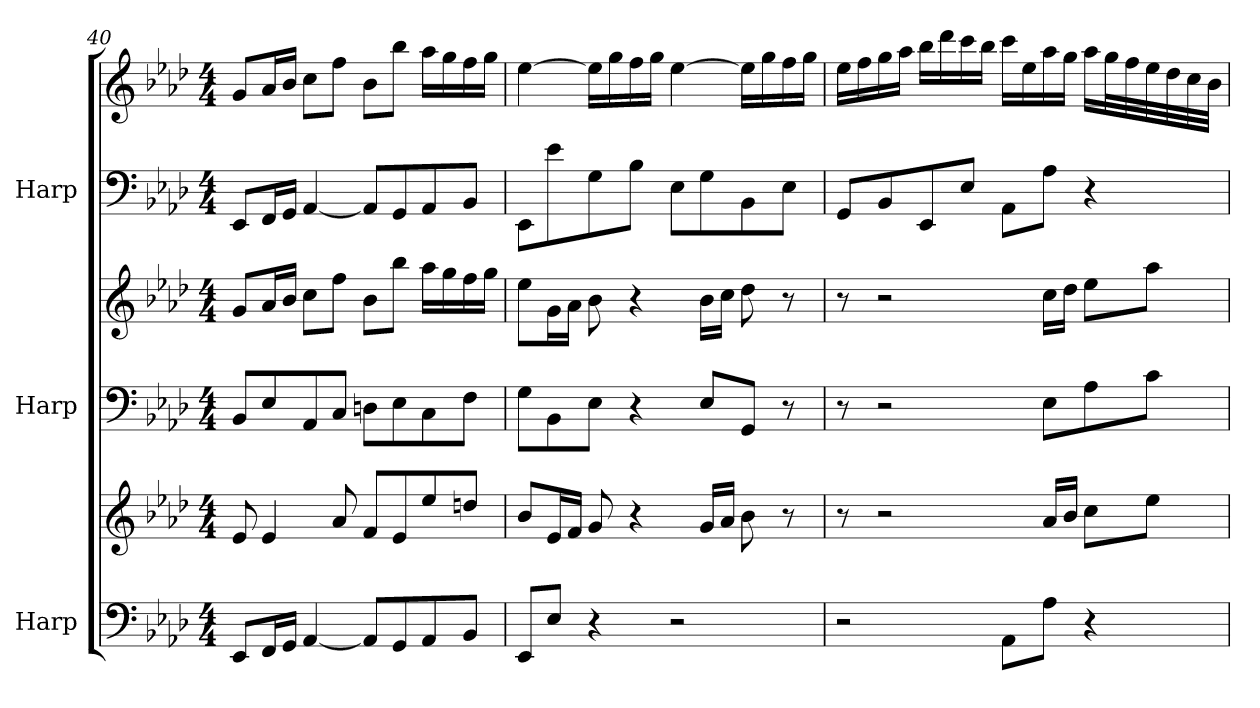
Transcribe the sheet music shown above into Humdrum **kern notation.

**kern	**kern	**kern	**kern	**kern	**kern
*part3	*part3	*part2	*part2	*part1	*part1
*staff6	*staff5	*staff4	*staff3	*staff2	*staff1
*I"Harp	*	*I"Harp	*	*I"Harp	*
*I'Hp	*	*I'Hp	*	*I'Hp	*
!!LO:LB:g=z
*clefF4	*clefG2	*clefF4	*clefG2	*clefF4	*clefG2
*k[b-e-a-d-]	*k[b-e-a-d-]	*k[b-e-a-d-]	*k[b-e-a-d-]	*k[b-e-a-d-]	*k[b-e-a-d-]
*M4/4	*M4/4	*M4/4	*M4/4	*M4/4	*M4/4
=40	=40	=40	=40	=40	=40
8EE-/L	8e-/	8BB-/L	8g/L	8EE-/L	8g/L
16FF/L	4e-/	8E-/	16a-/L	16FF/L	16a-/L
16GG/JJ	.	.	16b-/JJ	16GG/JJ	16b-/JJ
[4AA-/	.	8AA-/	8cc\L	[4AA-/	8cc\L
.	8a-/	8C/J	8ff\J	.	8ff\J
8AA-/L]	8f/L	8Dn\L	8b-\L	8AA-/L]	8b-\L
8GG/	8e-/	8E-\	8bb-\J	8GG/	8bb-\J
8AA-/	8ee-/	8C\	16aa-\LL	8AA-/	16aa-\LL
.	.	.	16gg\	.	16gg\
8BB-/J	8ddn/J	8F\J	16ff\	8BB-/J	16ff\
.	.	.	16gg\JJ	.	16gg\JJ
=41	=41	=41	=41	=41	=41
8EE-/L	8b-/L	8G\L	8ee-\L	8EE-\L	[4ee-\
8E-/J	16e-/L	8BB-\	16g\L	8e-\	.
.	16f/JJ	.	16a-\JJ	.	.
4r	8g/	8E-\J	8b-\	8G\	16ee-\LL]
.	.	.	.	.	16gg\
.	4r	4r	4r	8B-\J	16ff\
.	.	.	.	.	16gg\JJ
2r	.	.	.	8E-\L	[4ee-\
.	16g/LL	8E-/L	16b-\LL	8G\	.
.	16a-/JJ	.	16cc\JJ	.	.
.	8b-\	8GG/J	8dd-\	8BB-\	16ee-\LL]
.	.	.	.	.	16gg\
.	8r	8r	8r	8E-\J	16ff\
.	.	.	.	.	16gg\JJ
!!LO:PB:g=z
=42	=42	=42	=42	=42	=42
2r	8r	8r	8r	8GG/L	16ee-\LL
.	.	.	.	.	16ff\
.	2r	2r	2r	8BB-/	16gg\
.	.	.	.	.	16aa-\JJ
.	.	.	.	8EE-/	16bb-\LL
.	.	.	.	.	16ddd-\
.	.	.	.	8E-/J	16ccc\
.	.	.	.	.	16bb-\JJ
8AA-\L	.	.	.	8AA-\L	16ccc\LL
.	.	.	.	.	16ee-\
8A-\J	16a-/LL	8E-\L	16cc\LL	8A-\J	16aa-\
.	16b-/JJ	.	16dd-\JJ	.	16gg\JJ
4r	8cc\L	8A-\	8ee-\L	4r	16aa-\LL
.	.	.	.	.	32gg\L
.	.	.	.	.	32ff\
.	8ee-\J	8c\J	8aa-\J	.	32ee-\
.	.	.	.	.	32dd-\
.	.	.	.	.	32cc\
.	.	.	.	.	32b-\JJJ
=	=	=	=	=	=
*-	*-	*-	*-	*-	*-
